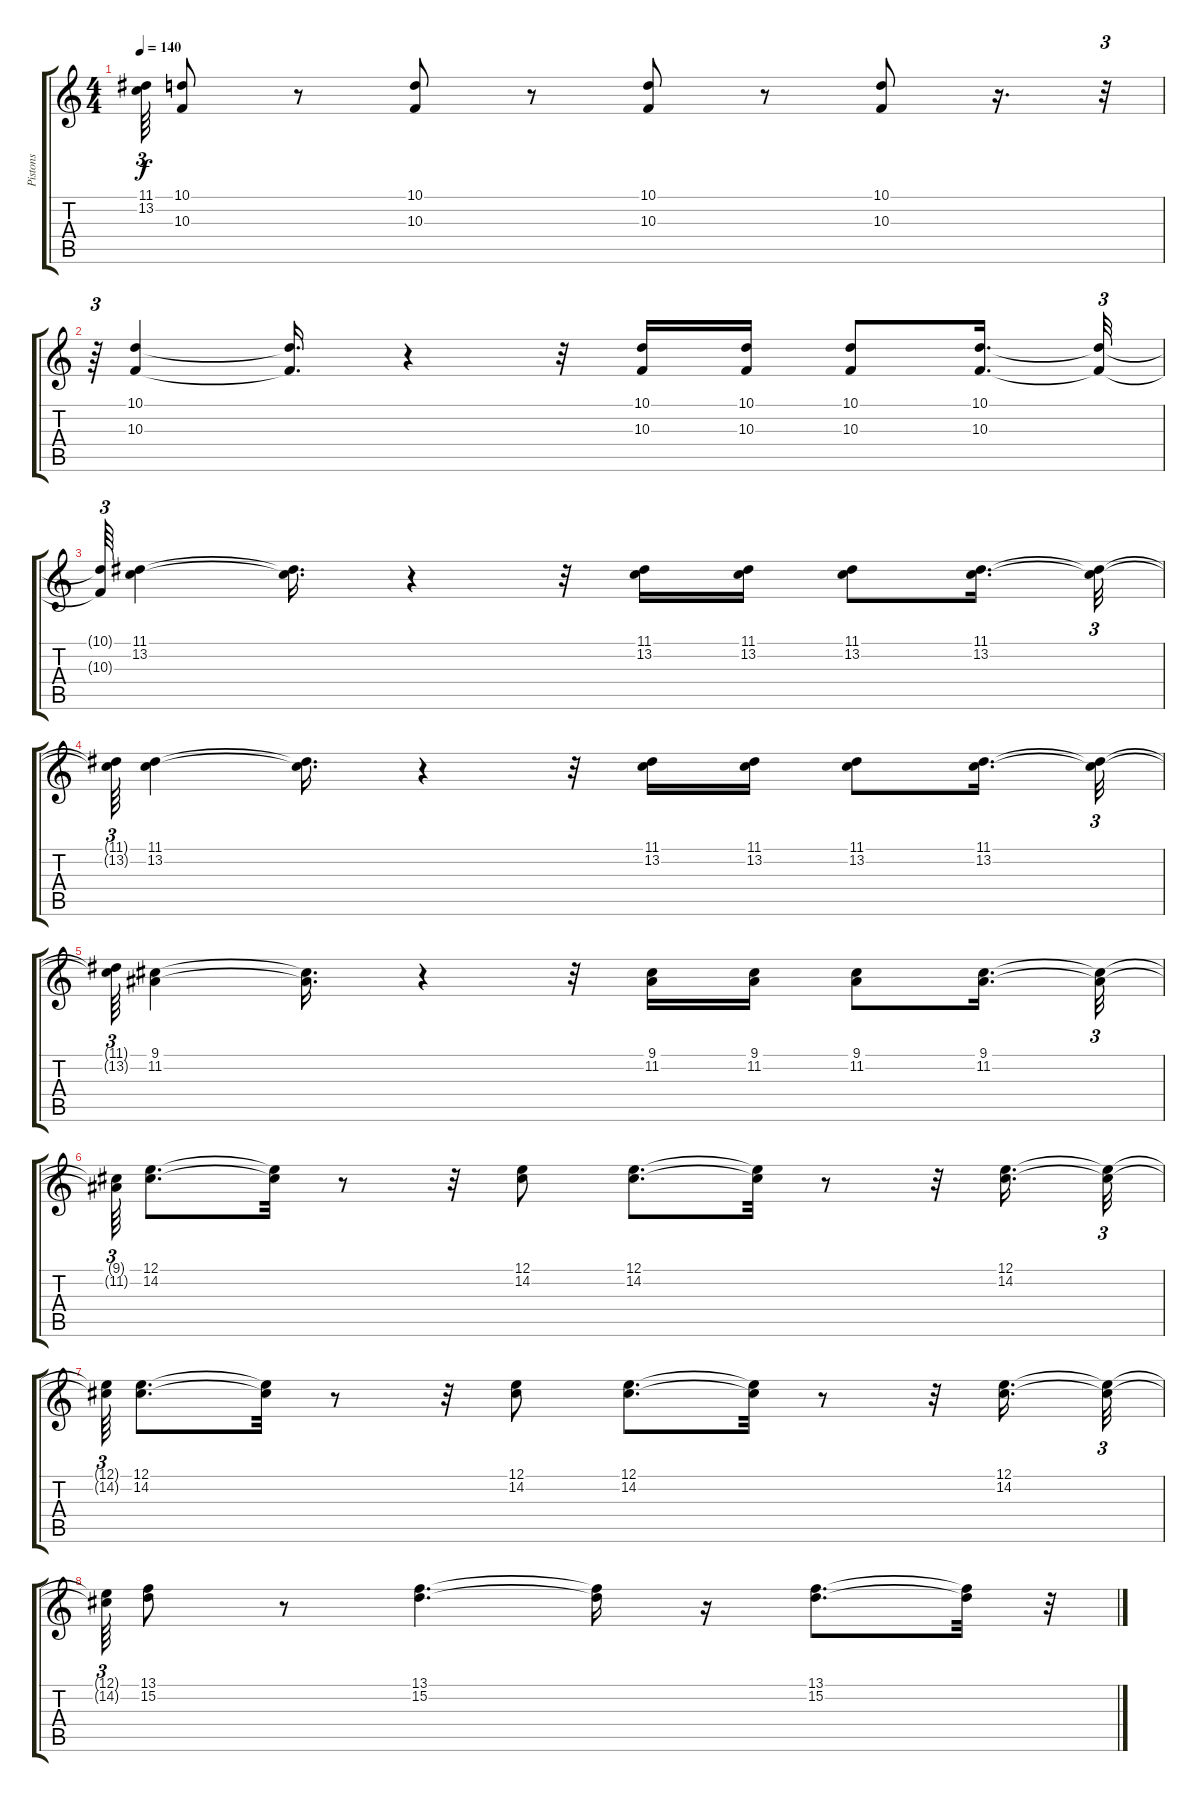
\track ("Pistons" "Pistons") {instrument tuba}
\staff {score tabs}
\tuning (E4 B3 G3 D3 A2 E2) {hide}
\ts (4 4)
\tempo 140
\clef g2
\ks c
(11.1{t} 13.2{t}).64{tu (3 2) dy f} (10.1 10.3).8 r.8 (10.1 10.3).8 r.8 (10.1 10.3).8 r.8 (10.1 10.3).8 r.16{d} r.32{tu (3 2)} |
r.64{tu (3 2)} (10.1 10.3).4 (10.1{t} 10.3{t}).16{d} r.4 r.32 (10.1 10.3).16 (10.1 10.3).16 (10.1 10.3).8 (10.1 10.3).16{d} (10.1{t} 10.3{t}).32{tu (3 2)} |
(10.1{t} 10.3{t}).64{tu (3 2)} (11.1 13.2).4 (11.1{t} 13.2{t}).16{d} r.4 r.32 (11.1 13.2).16 (11.1 13.2).16 (11.1 13.2).8 (11.1 13.2).16{d} (11.1{t} 13.2{t}).32{tu (3 2)} |
(11.1{t} 13.2{t}).64{tu (3 2)} (11.1 13.2).4 (11.1{t} 13.2{t}).16{d} r.4 r.32 (11.1 13.2).16 (11.1 13.2).16 (11.1 13.2).8 (11.1 13.2).16{d} (11.1{t} 13.2{t}).32{tu (3 2)} |
(11.1{t} 13.2{t}).64{tu (3 2)} (9.1 11.2).4 (9.1{t} 11.2{t}).16{d} r.4 r.32 (9.1 11.2).16 (9.1 11.2).16 (9.1 11.2).8 (9.1 11.2).16{d} (9.1{t} 11.2{t}).32{tu (3 2)} |
(9.1{t} 11.2{t}).64{tu (3 2)} (12.1 14.2).8{d} (12.1{t} 14.2{t}).32 r.8 r.32 (12.1 14.2).8 (12.1 14.2).8{d} (12.1{t} 14.2{t}).32 r.8 r.32 (12.1 14.2).16{d} (12.1{t} 14.2{t}).32{tu (3 2)} |
(12.1{t} 14.2{t}).64{tu (3 2)} (12.1 14.2).8{d} (12.1{t} 14.2{t}).32 r.8 r.32 (12.1 14.2).8 (12.1 14.2).8{d} (12.1{t} 14.2{t}).32 r.8 r.32 (12.1 14.2).16{d} (12.1{t} 14.2{t}).32{tu (3 2)} |
(12.1{t} 14.2{t}).64{tu (3 2)} (13.1 15.2).8 r.8 (13.1 15.2).4{d} (13.1{t} 15.2{t}).16 r.16 (13.1 15.2).8{d} (13.1{t} 15.2{t}).32 r.32{tu (3 2)}
